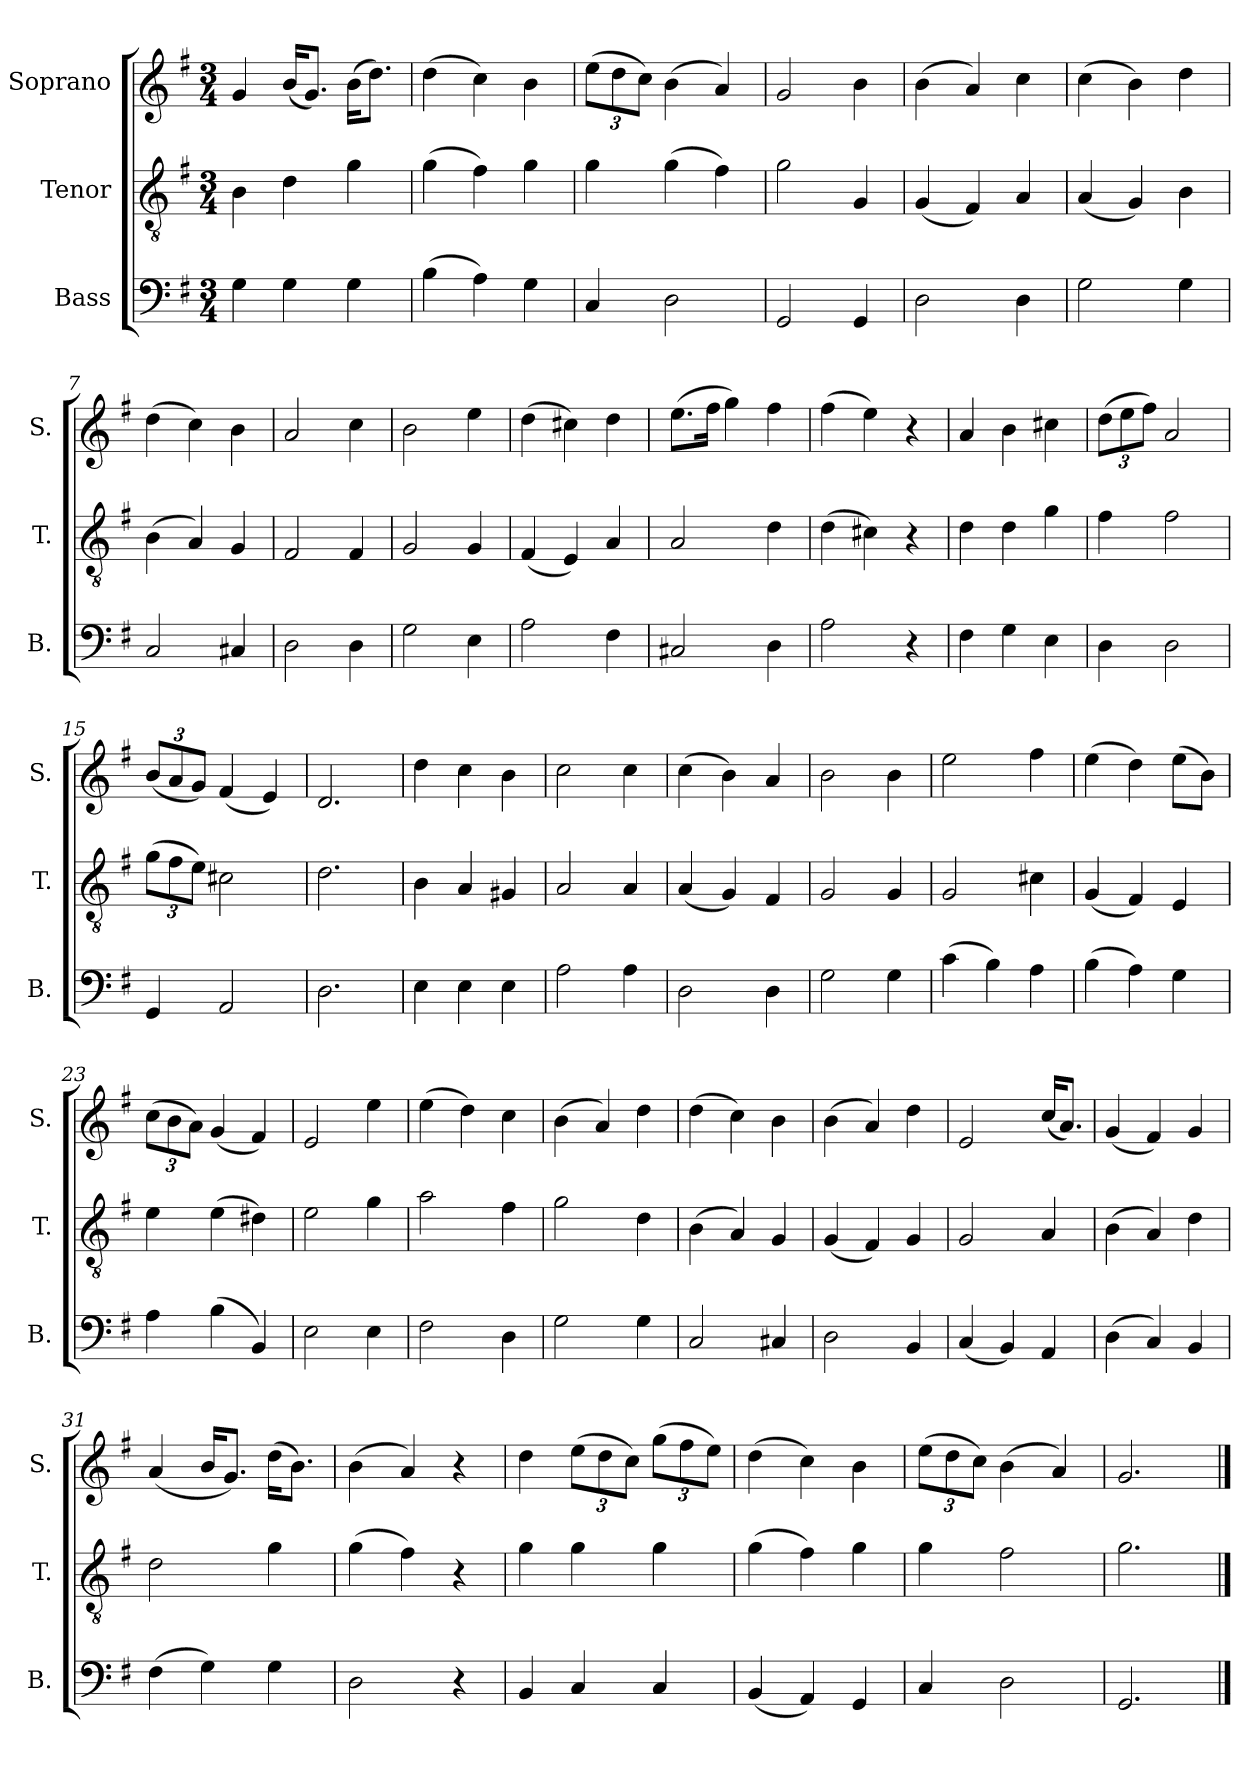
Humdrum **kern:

**kern	**kern	**kern
*part3	*part2	*part1
*staff3	*staff2	*staff1
*I"Bass	*I"Tenor	*I"Soprano
*I'B.	*I'T.	*I'S.
*clefF4	*clefGv2	*clefG2
*k[f#]	*k[f#]	*k[f#]
*G:	*G:	*G:
*M3/4	*M3/4	*M3/4
=1	=1	=1
4G\	4B\	4g/
4G\	4d\	(16b/KL
.	.	8.g/J)
4G\	4g\	(16b\KL
.	.	8.dd\J)
=2	=2	=2
(4B\	(4g\	(4dd\
4A\)	4f#\)	4cc\)
4G\	4g\	4b\
=3	=3	=3
*	*	*Xbrackettup
4C/	4g\	(12ee\L
.	.	12dd\
.	.	12cc\J)
2D\	(4g\	(4b\
.	4f#\)	4a/)
=4	=4	=4
2GG/	2g\	2g/
4GG/	4G/	4b\
=5	=5	=5
2D\	(4G/	(4b\
.	4F#/)	4a/)
4D\	4A/	4cc\
=6	=6	=6
2G\	(4A/	(4cc\
.	4G/)	4b\)
4G\	4B\	4dd\
=7	=7	=7
2C/	(4B\	(4dd\
.	4A/)	4cc\)
4C#X/	4G/	4b\
=8	=8	=8
2D\	2F#/	2a/
4D\	4F#/	4cc\
=9	=9	=9
2G\	2G/	2b\
4E\	4G/	4ee\
!!LO:LB:g=z
=10	=10	=10
2A\	(4F#/	(4dd\
.	4E/)	4cc#X\)
4F#\	4A/	4dd\
=11	=11	=11
2C#X/	2A/	(8.ee\L
.	.	16ff#\Jk
.	.	4gg\)
4D\	4d\	4ff#\
=12	=12	=12
2A\	(4d\	(4ff#\
.	4c#X\)	4ee\)
4r	4r	4r
=13	=13	=13
4F#\	4d\	4a/
4G\	4d\	4b\
4E\	4g\	4cc#X\
=14	=14	=14
4D\	4f#\	(12dd\L
.	.	12ee\
.	.	12ff#\J)
2D\	2f#\	2a/
=15	=15	=15
*	*Xbrackettup	*
4GG/	(12g\L	(12b/L
.	12f#\	12a/
.	12e\J)	12g/J)
2AA/	2c#X\	(4f#/
.	.	4e/)
=16	=16	=16
2.D\	2.d\	2.d/
=17	=17	=17
4E\	4B\	4dd\
4E\	4A/	4cc\
4E\	4G#X/	4b\
=18	=18	=18
2A\	2A/	2cc\
4A\	4A/	4cc\
!!LO:LB:g=z
=19	=19	=19
2D\	(4A/	(4cc\
.	4G/)	4b\)
4D\	4F#/	4a/
=20	=20	=20
2G\	2G/	2b\
4G\	4G/	4b\
=21	=21	=21
(4c\	2G/	2ee\
4B\)	.	.
4A\	4c#X\	4ff#\
=22	=22	=22
(4B\	(4G/	(4ee\
4A\)	4F#/)	4dd\)
4G\	4E/	(8ee\L
.	.	8b\J)
=23	=23	=23
4A\	4e\	(12cc\L
.	.	12b\
.	.	12a\J)
(4B\	(4e\	(4g/
4BB/)	4d#X\)	4f#/)
=24	=24	=24
2E\	2e\	2e/
4E\	4g\	4ee\
=25	=25	=25
2F#\	2a\	(4ee\
.	.	4dd\)
4D\	4f#\	4cc\
=26	=26	=26
2G\	2g\	(4b\
.	.	4a/)
4G\	4d\	4dd\
=27	=27	=27
2C/	(4B\	(4dd\
.	4A/)	4cc\)
4C#X/	4G/	4b\
=28	=28	=28
2D\	(4G/	(4b\
.	4F#/)	4a/)
4BB/	4G/	4dd\
!!LO:PB:g=z
=29	=29	=29
(4C/	2G/	2e/
4BB/)	.	.
4AA/	4A/	(16cc/KL
.	.	8.a/J)
=30	=30	=30
(4D\	(4B\	(4g/
4C/)	4A/)	4f#/)
4BB/	4d\	4g/
=31	=31	=31
(4F#\	2d\	(4a/
4G\)	.	16b/KL
.	.	8.g/J)
4G\	4g\	(16dd\KL
.	.	8.b\J)
=32	=32	=32
2D\	(4g\	(4b\
.	4f#\)	4a/)
4r	4r	4r
=33	=33	=33
4BB/	4g\	4dd\
4C/	4g\	(12ee\L
.	.	12dd\
.	.	12cc\J)
4C/	4g\	(12gg\L
.	.	12ff#\
.	.	12ee\J)
=34	=34	=34
(4BB/	(4g\	(4dd\
4AA/)	4f#\)	4cc\)
4GG/	4g\	4b\
=35	=35	=35
4C/	4g\	(12ee\L
.	.	12dd\
.	.	12cc\J)
2D\	2f#\	(4b\
.	.	4a/)
=36	=36	=36
2.GG/	2.g\	2.g/
==	==	==
*-	*-	*-
